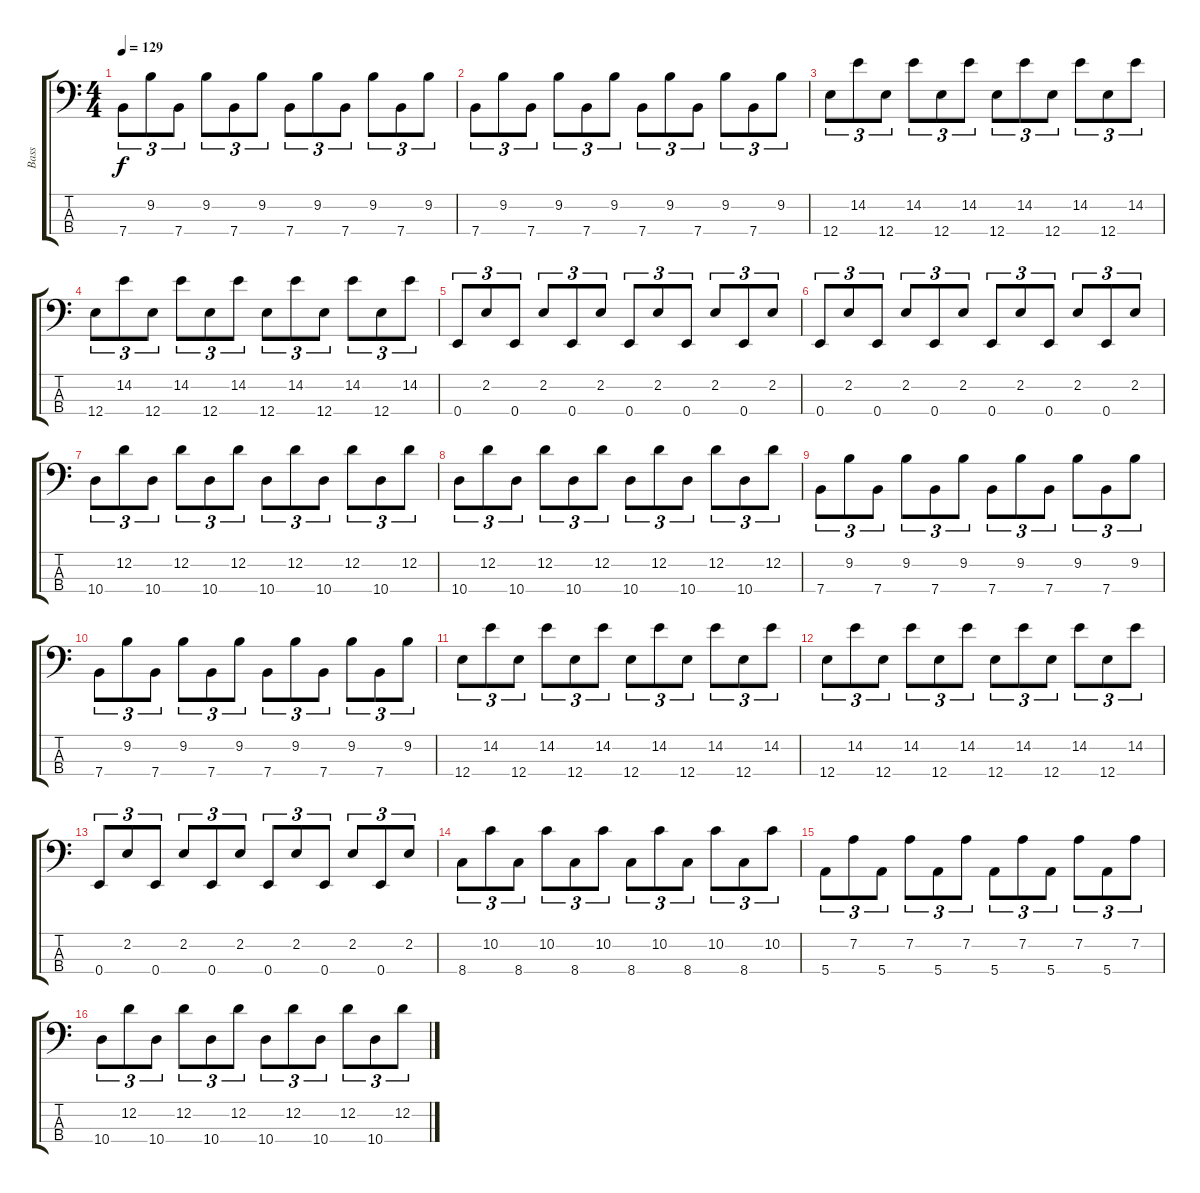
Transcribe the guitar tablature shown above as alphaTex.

\track ("Bass" "Bass") {instrument electricbassfinger}
\staff {score tabs}
\tuning (G2 D2 A1 E1) {hide}
\ts (4 4)
\tempo 129
\clef f4
\ks c
7.4.8{tu (3 2) dy f} 9.2.8{tu (3 2)} 7.4.8{tu (3 2)} 9.2.8{tu (3 2)} 7.4.8{tu (3 2)} 9.2.8{tu (3 2)} 7.4.8{tu (3 2)} 9.2.8{tu (3 2)} 7.4.8{tu (3 2)} 9.2.8{tu (3 2)} 7.4.8{tu (3 2)} 9.2.8{tu (3 2)} |
7.4.8{tu (3 2)} 9.2.8{tu (3 2)} 7.4.8{tu (3 2)} 9.2.8{tu (3 2)} 7.4.8{tu (3 2)} 9.2.8{tu (3 2)} 7.4.8{tu (3 2)} 9.2.8{tu (3 2)} 7.4.8{tu (3 2)} 9.2.8{tu (3 2)} 7.4.8{tu (3 2)} 9.2.8{tu (3 2)} |
12.4.8{tu (3 2)} 14.2.8{tu (3 2)} 12.4.8{tu (3 2)} 14.2.8{tu (3 2)} 12.4.8{tu (3 2)} 14.2.8{tu (3 2)} 12.4.8{tu (3 2)} 14.2.8{tu (3 2)} 12.4.8{tu (3 2)} 14.2.8{tu (3 2)} 12.4.8{tu (3 2)} 14.2.8{tu (3 2)} |
12.4.8{tu (3 2)} 14.2.8{tu (3 2)} 12.4.8{tu (3 2)} 14.2.8{tu (3 2)} 12.4.8{tu (3 2)} 14.2.8{tu (3 2)} 12.4.8{tu (3 2)} 14.2.8{tu (3 2)} 12.4.8{tu (3 2)} 14.2.8{tu (3 2)} 12.4.8{tu (3 2)} 14.2.8{tu (3 2)} |
0.4.8{tu (3 2)} 2.2.8{tu (3 2)} 0.4.8{tu (3 2)} 2.2.8{tu (3 2)} 0.4.8{tu (3 2)} 2.2.8{tu (3 2)} 0.4.8{tu (3 2)} 2.2.8{tu (3 2)} 0.4.8{tu (3 2)} 2.2.8{tu (3 2)} 0.4.8{tu (3 2)} 2.2.8{tu (3 2)} |
0.4.8{tu (3 2)} 2.2.8{tu (3 2)} 0.4.8{tu (3 2)} 2.2.8{tu (3 2)} 0.4.8{tu (3 2)} 2.2.8{tu (3 2)} 0.4.8{tu (3 2)} 2.2.8{tu (3 2)} 0.4.8{tu (3 2)} 2.2.8{tu (3 2)} 0.4.8{tu (3 2)} 2.2.8{tu (3 2)} |
10.4.8{tu (3 2)} 12.2.8{tu (3 2)} 10.4.8{tu (3 2)} 12.2.8{tu (3 2)} 10.4.8{tu (3 2)} 12.2.8{tu (3 2)} 10.4.8{tu (3 2)} 12.2.8{tu (3 2)} 10.4.8{tu (3 2)} 12.2.8{tu (3 2)} 10.4.8{tu (3 2)} 12.2.8{tu (3 2)} |
10.4.8{tu (3 2)} 12.2.8{tu (3 2)} 10.4.8{tu (3 2)} 12.2.8{tu (3 2)} 10.4.8{tu (3 2)} 12.2.8{tu (3 2)} 10.4.8{tu (3 2)} 12.2.8{tu (3 2)} 10.4.8{tu (3 2)} 12.2.8{tu (3 2)} 10.4.8{tu (3 2)} 12.2.8{tu (3 2)} |
7.4.8{tu (3 2)} 9.2.8{tu (3 2)} 7.4.8{tu (3 2)} 9.2.8{tu (3 2)} 7.4.8{tu (3 2)} 9.2.8{tu (3 2)} 7.4.8{tu (3 2)} 9.2.8{tu (3 2)} 7.4.8{tu (3 2)} 9.2.8{tu (3 2)} 7.4.8{tu (3 2)} 9.2.8{tu (3 2)} |
7.4.8{tu (3 2)} 9.2.8{tu (3 2)} 7.4.8{tu (3 2)} 9.2.8{tu (3 2)} 7.4.8{tu (3 2)} 9.2.8{tu (3 2)} 7.4.8{tu (3 2)} 9.2.8{tu (3 2)} 7.4.8{tu (3 2)} 9.2.8{tu (3 2)} 7.4.8{tu (3 2)} 9.2.8{tu (3 2)} |
12.4.8{tu (3 2)} 14.2.8{tu (3 2)} 12.4.8{tu (3 2)} 14.2.8{tu (3 2)} 12.4.8{tu (3 2)} 14.2.8{tu (3 2)} 12.4.8{tu (3 2)} 14.2.8{tu (3 2)} 12.4.8{tu (3 2)} 14.2.8{tu (3 2)} 12.4.8{tu (3 2)} 14.2.8{tu (3 2)} |
12.4.8{tu (3 2)} 14.2.8{tu (3 2)} 12.4.8{tu (3 2)} 14.2.8{tu (3 2)} 12.4.8{tu (3 2)} 14.2.8{tu (3 2)} 12.4.8{tu (3 2)} 14.2.8{tu (3 2)} 12.4.8{tu (3 2)} 14.2.8{tu (3 2)} 12.4.8{tu (3 2)} 14.2.8{tu (3 2)} |
0.4.8{tu (3 2)} 2.2.8{tu (3 2)} 0.4.8{tu (3 2)} 2.2.8{tu (3 2)} 0.4.8{tu (3 2)} 2.2.8{tu (3 2)} 0.4.8{tu (3 2)} 2.2.8{tu (3 2)} 0.4.8{tu (3 2)} 2.2.8{tu (3 2)} 0.4.8{tu (3 2)} 2.2.8{tu (3 2)} |
8.4.8{tu (3 2)} 10.2.8{tu (3 2)} 8.4.8{tu (3 2)} 10.2.8{tu (3 2)} 8.4.8{tu (3 2)} 10.2.8{tu (3 2)} 8.4.8{tu (3 2)} 10.2.8{tu (3 2)} 8.4.8{tu (3 2)} 10.2.8{tu (3 2)} 8.4.8{tu (3 2)} 10.2.8{tu (3 2)} |
5.4.8{tu (3 2)} 7.2.8{tu (3 2)} 5.4.8{tu (3 2)} 7.2.8{tu (3 2)} 5.4.8{tu (3 2)} 7.2.8{tu (3 2)} 5.4.8{tu (3 2)} 7.2.8{tu (3 2)} 5.4.8{tu (3 2)} 7.2.8{tu (3 2)} 5.4.8{tu (3 2)} 7.2.8{tu (3 2)} |
10.4.8{tu (3 2)} 12.2.8{tu (3 2)} 10.4.8{tu (3 2)} 12.2.8{tu (3 2)} 10.4.8{tu (3 2)} 12.2.8{tu (3 2)} 10.4.8{tu (3 2)} 12.2.8{tu (3 2)} 10.4.8{tu (3 2)} 12.2.8{tu (3 2)} 10.4.8{tu (3 2)} 12.2.8{tu (3 2)}
